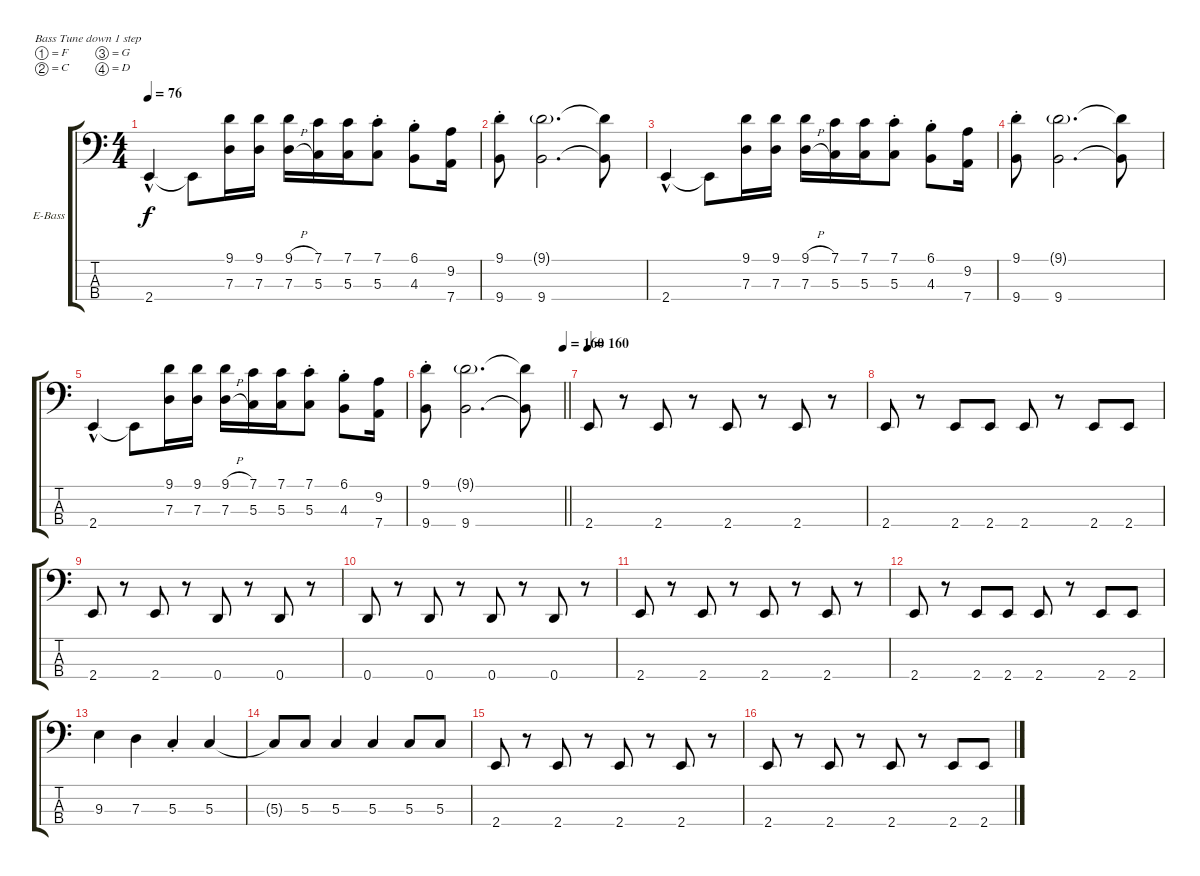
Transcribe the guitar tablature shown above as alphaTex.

\bracketExtendMode groupsimilarinstruments
\firstSystemTrackNameOrientation horizontal
\otherSystemsTrackNameOrientation horizontal
\track ("Bass" "E-Bass") {instrument electricbasspick}
\staff {score tabs}
\tuning (F2 C2 G1 D1)
\ts (4 4)
\tempo 76
\clef f4
\ks c
2.4{hac}.4{dy f} 2.4{t}.8 (9.1 7.3).16 (9.1 7.3).16 (9.1{h} 7.3{h}).16 (7.1 5.3).16 (7.1 5.3).16 (7.1{st} 5.3{st}).8 (6.1{st} 4.3{st}).8 (9.2 7.4).16 |
(9.1{st} 9.4).8 (9.1{g} 9.4).2{d} (9.1{t} 9.4{t}).8 |
2.4{hac}.4 2.4{t}.8 (9.1 7.3).16 (9.1 7.3).16 (9.1{h} 7.3{h}).16 (7.1 5.3).16 (7.1 5.3).16 (7.1{st} 5.3{st}).8 (6.1{st} 4.3{st}).8 (9.2 7.4).16 |
(9.1{st} 9.4).8 (9.1{g} 9.4).2{d} (9.1{t} 9.4{t}).8 |
2.4{hac}.4 2.4{t}.8 (9.1 7.3).16 (9.1 7.3).16 (9.1{h} 7.3{h}).16 (7.1 5.3).16 (7.1 5.3).16 (7.1{st} 5.3{st}).8 (6.1{st} 4.3{st}).8 (9.2 7.4).16 |
\tempo (160 1)
\barLineRight lightlight
(9.1{st} 9.4).8 (9.1{g} 9.4).2{d} (9.1{t} 9.4{t}).8 |
\tempo 160
2.4.8 r.8 2.4.8 r.8 2.4.8 r.8 2.4.8 r.8 |
2.4.8 r.8 2.4.8 2.4.8 2.4.8 r.8 2.4.8 2.4.8 |
2.4.8 r.8 2.4.8 r.8 0.4.8 r.8 0.4.8 r.8 |
0.4.8 r.8 0.4.8 r.8 0.4.8 r.8 0.4.8 r.8 |
2.4.8 r.8 2.4.8 r.8 2.4.8 r.8 2.4.8 r.8 |
2.4.8 r.8 2.4.8 2.4.8 2.4.8 r.8 2.4.8 2.4.8 |
9.3.4 7.3.4 5.3{st}.4 5.3.4 |
5.3{t}.8 5.3.8 5.3.4 5.3.4 5.3.8 5.3.8 |
2.4.8 r.8 2.4.8 r.8 2.4.8 r.8 2.4.8 r.8 |
2.4.8 r.8 2.4.8 r.8 2.4.8 r.8 2.4.8 2.4.8
